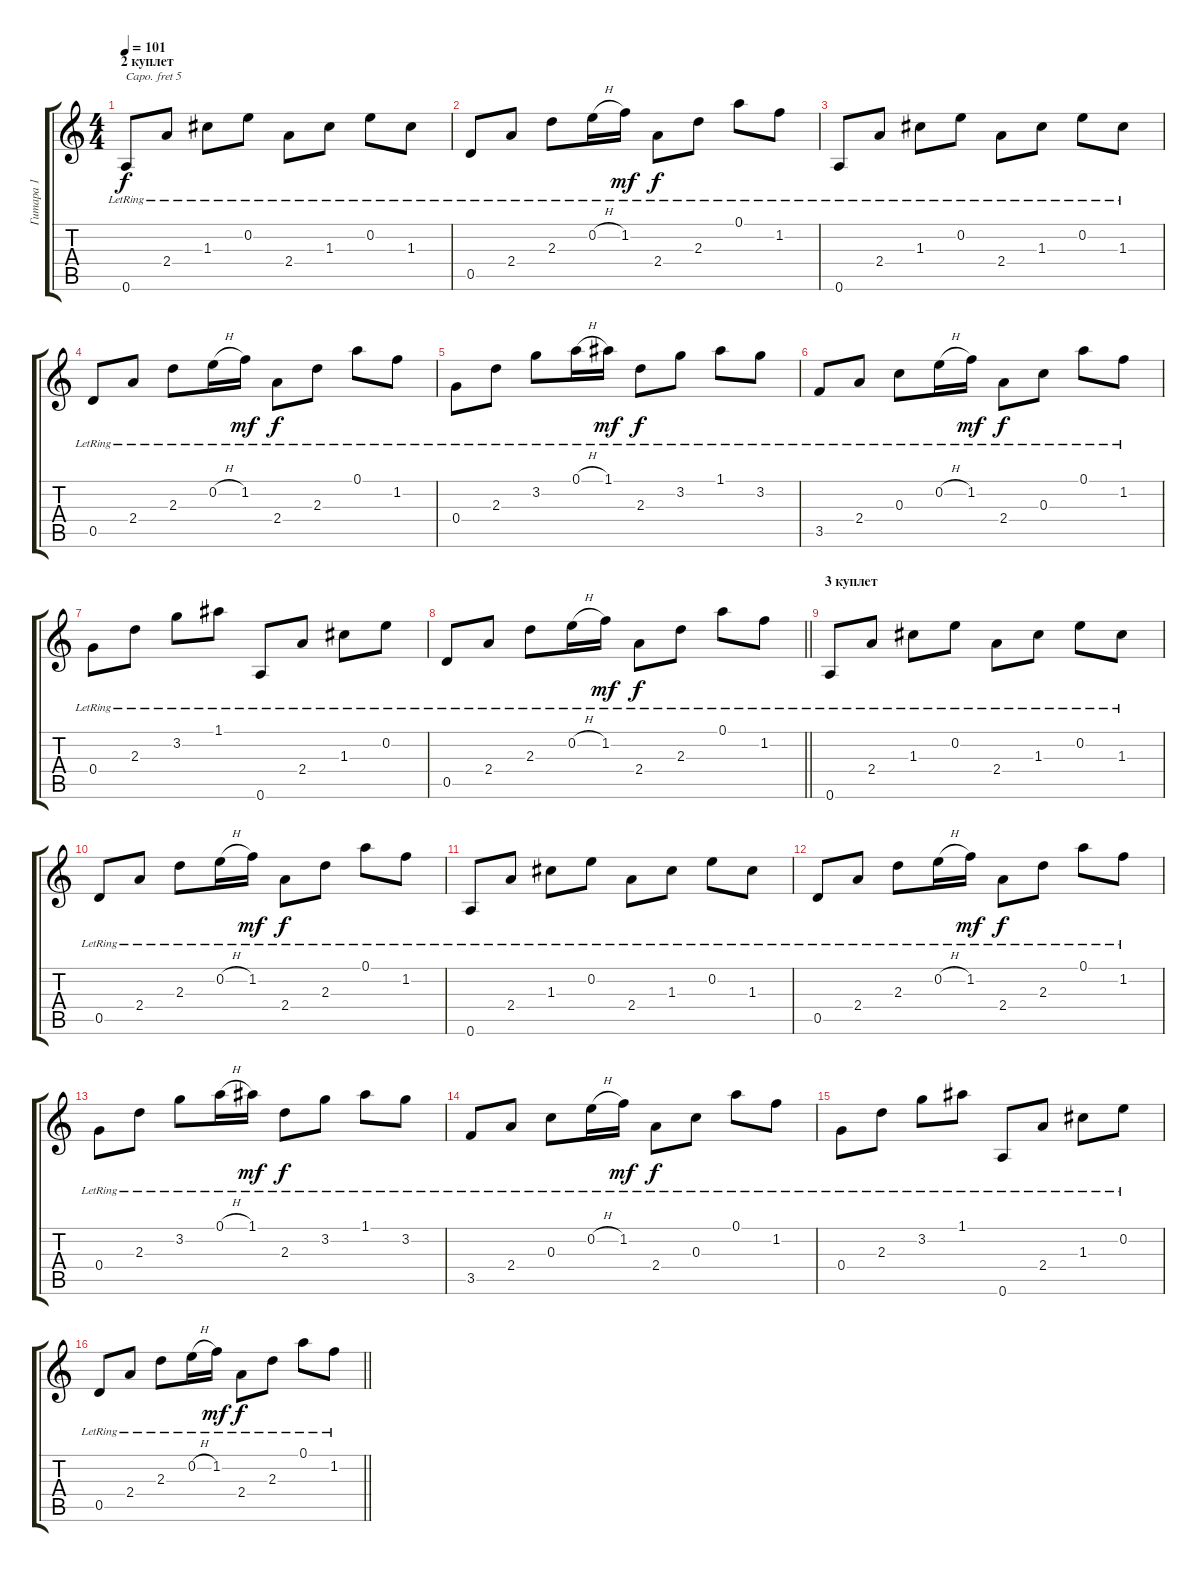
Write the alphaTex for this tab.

\track ("Гитара 1" "Гитара 1") {instrument acousticguitarsteel}
\staff {score tabs}
\capo 5
\tuning (E4 B3 G3 D3 A2 E2) {hide}
\ts (4 4)
\section ("" "2 куплет")
\tempo 101
\clef g2
\ks c
0.6{lr}.8{dy f} 2.4{lr}.8 1.3{lr}.8 0.2{lr}.8 2.4{lr}.8 1.3{lr}.8 0.2{lr}.8 1.3{lr}.8 |
0.5{lr}.8 2.4{lr}.8 2.3{lr}.8 0.2{h lr}.16 1.2{lr}.16{dy mf} 2.4{lr}.8{dy f} 2.3{lr}.8 0.1{lr}.8 1.2{lr}.8 |
0.6{lr}.8 2.4{lr}.8 1.3{lr}.8 0.2{lr}.8 2.4{lr}.8 1.3{lr}.8 0.2{lr}.8 1.3{lr}.8 |
0.5{lr}.8 2.4{lr}.8 2.3{lr}.8 0.2{h lr}.16 1.2{lr}.16{dy mf} 2.4{lr}.8{dy f} 2.3{lr}.8 0.1{lr}.8 1.2{lr}.8 |
0.4{lr}.8 2.3{lr}.8 3.2{lr}.8 0.1{h lr}.16 1.1{lr}.16{dy mf} 2.3{lr}.8{dy f} 3.2{lr}.8 1.1{lr}.8 3.2{lr}.8 |
3.5{lr}.8 2.4{lr}.8 0.3{lr}.8 0.2{h lr}.16 1.2{lr}.16{dy mf} 2.4{lr}.8{dy f} 0.3{lr}.8 0.1{lr}.8 1.2{lr}.8 |
0.4{lr}.8 2.3{lr}.8 3.2{lr}.8 1.1{lr}.8 0.6{lr}.8 2.4{lr}.8 1.3{lr}.8 0.2{lr}.8 |
\barLineRight lightlight
0.5{lr}.8 2.4{lr}.8 2.3{lr}.8 0.2{h lr}.16 1.2{lr}.16{dy mf} 2.4{lr}.8{dy f} 2.3{lr}.8 0.1{lr}.8 1.2{lr}.8 |
\section ("" "3 куплет")
0.6{lr}.8 2.4{lr}.8 1.3{lr}.8 0.2{lr}.8 2.4{lr}.8 1.3{lr}.8 0.2{lr}.8 1.3{lr}.8 |
0.5{lr}.8 2.4{lr}.8 2.3{lr}.8 0.2{h lr}.16 1.2{lr}.16{dy mf} 2.4{lr}.8{dy f} 2.3{lr}.8 0.1{lr}.8 1.2{lr}.8 |
0.6{lr}.8 2.4{lr}.8 1.3{lr}.8 0.2{lr}.8 2.4{lr}.8 1.3{lr}.8 0.2{lr}.8 1.3{lr}.8 |
0.5{lr}.8 2.4{lr}.8 2.3{lr}.8 0.2{h lr}.16 1.2{lr}.16{dy mf} 2.4{lr}.8{dy f} 2.3{lr}.8 0.1{lr}.8 1.2{lr}.8 |
0.4{lr}.8 2.3{lr}.8 3.2{lr}.8 0.1{h lr}.16 1.1{lr}.16{dy mf} 2.3{lr}.8{dy f} 3.2{lr}.8 1.1{lr}.8 3.2{lr}.8 |
3.5{lr}.8 2.4{lr}.8 0.3{lr}.8 0.2{h lr}.16 1.2{lr}.16{dy mf} 2.4{lr}.8{dy f} 0.3{lr}.8 0.1{lr}.8 1.2{lr}.8 |
0.4{lr}.8 2.3{lr}.8 3.2{lr}.8 1.1{lr}.8 0.6{lr}.8 2.4{lr}.8 1.3{lr}.8 0.2{lr}.8 |
\barLineRight lightlight
0.5{lr}.8 2.4{lr}.8 2.3{lr}.8 0.2{h lr}.16 1.2{lr}.16{dy mf} 2.4{lr}.8{dy f} 2.3{lr}.8 0.1{lr}.8 1.2{lr}.8
